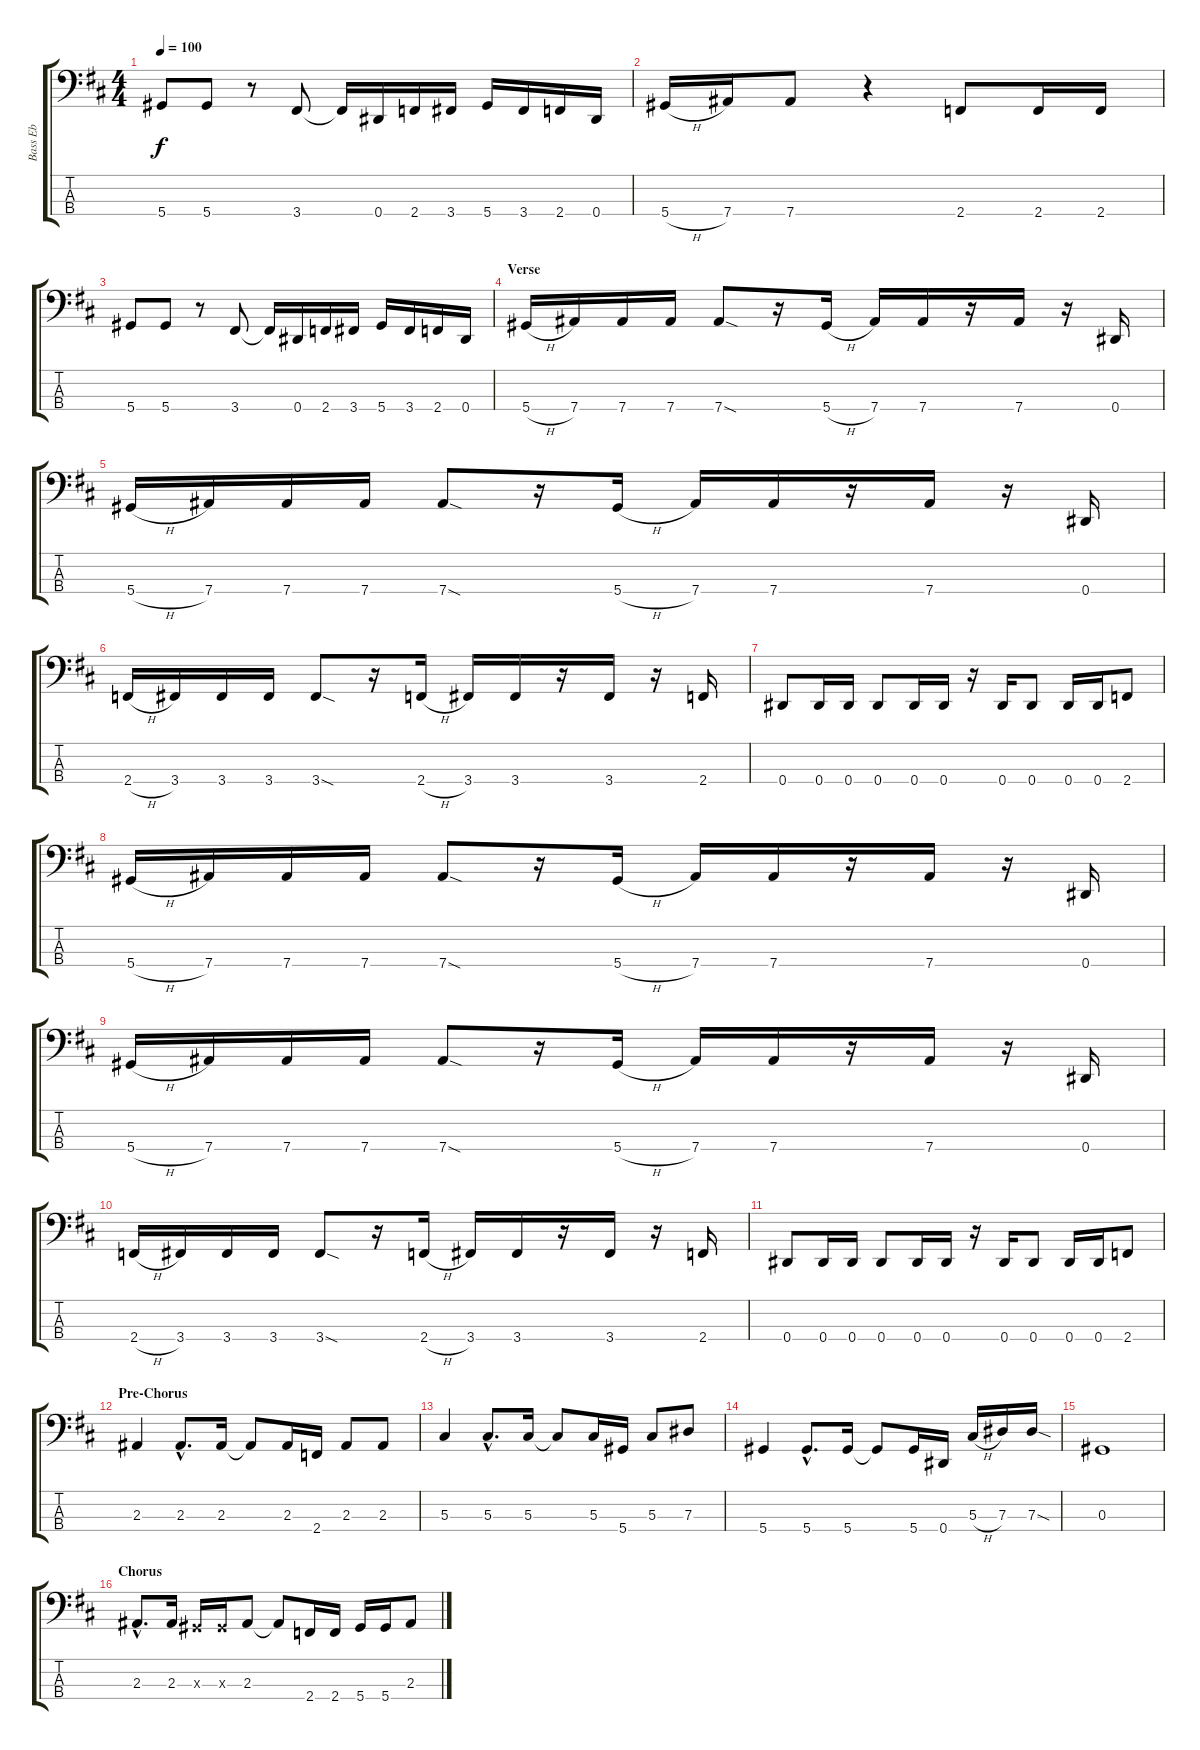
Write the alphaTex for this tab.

\track ("Bass Eb" "Bass Eb") {instrument electricbasspick}
\staff {score tabs}
\tuning (Gb2 Db2 Ab1 Eb1) {hide}
\ts (4 4)
\tempo 100
\clef f4
\ks d
5.4.8{dy f} 5.4.8 r.8 3.4.8 3.4{t}.16 0.4.16 2.4.16 3.4.16 5.4.16 3.4.16 2.4.16 0.4.16 |
5.4{h}.16 7.4.16 7.4.8 r.4 2.4.8 2.4.16 2.4.16 |
5.4.8 5.4.8 r.8 3.4.8 3.4{t}.16 0.4.16 2.4.16 3.4.16 5.4.16 3.4.16 2.4.16 0.4.16 |
\section ("" "Verse")
5.4{h}.16 7.4.16 7.4.16 7.4.16 7.4{sod}.8 r.16 5.4{h}.16 7.4.16 7.4.16 r.16 7.4.16 r.16 0.4.16 |
5.4{h}.16 7.4.16 7.4.16 7.4.16 7.4{sod}.8 r.16 5.4{h}.16 7.4.16 7.4.16 r.16 7.4.16 r.16 0.4.16 |
2.4{h}.16 3.4.16 3.4.16 3.4.16 3.4{sod}.8 r.16 2.4{h}.16 3.4.16 3.4.16 r.16 3.4.16 r.16 2.4.16 |
0.4.8 0.4.16 0.4.16 0.4.8 0.4.16 0.4.16 r.16 0.4.16 0.4.8 0.4.16 0.4.16 2.4.8 |
5.4{h}.16 7.4.16 7.4.16 7.4.16 7.4{sod}.8 r.16 5.4{h}.16 7.4.16 7.4.16 r.16 7.4.16 r.16 0.4.16 |
5.4{h}.16 7.4.16 7.4.16 7.4.16 7.4{sod}.8 r.16 5.4{h}.16 7.4.16 7.4.16 r.16 7.4.16 r.16 0.4.16 |
2.4{h}.16 3.4.16 3.4.16 3.4.16 3.4{sod}.8 r.16 2.4{h}.16 3.4.16 3.4.16 r.16 3.4.16 r.16 2.4.16 |
0.4.8 0.4.16 0.4.16 0.4.8 0.4.16 0.4.16 r.16 0.4.16 0.4.8 0.4.16 0.4.16 2.4.8 |
\section ("" "Pre-Chorus")
2.3.4 2.3{hac}.8{d} 2.3.16 2.3{t}.8 2.3.16 2.4.16 2.3.8 2.3.8 |
5.3.4 5.3{hac}.8{d} 5.3.16 5.3{t}.8 5.3.16 5.4.16 5.3.8 7.3.8 |
5.4.4 5.4{hac}.8{d} 5.4.16 5.4{t}.8 5.4.16 0.4.16 5.3{h}.16 7.3.16 7.3{sod}.16 |
0.3.1 |
\section ("" "Chorus")
2.3{hac}.8{d} 2.3.16 0.3{x}.16 0.3{x}.16 2.3.8 2.3{t}.8 2.4.16 2.4.16 5.4.16 5.4.16 2.3.8
